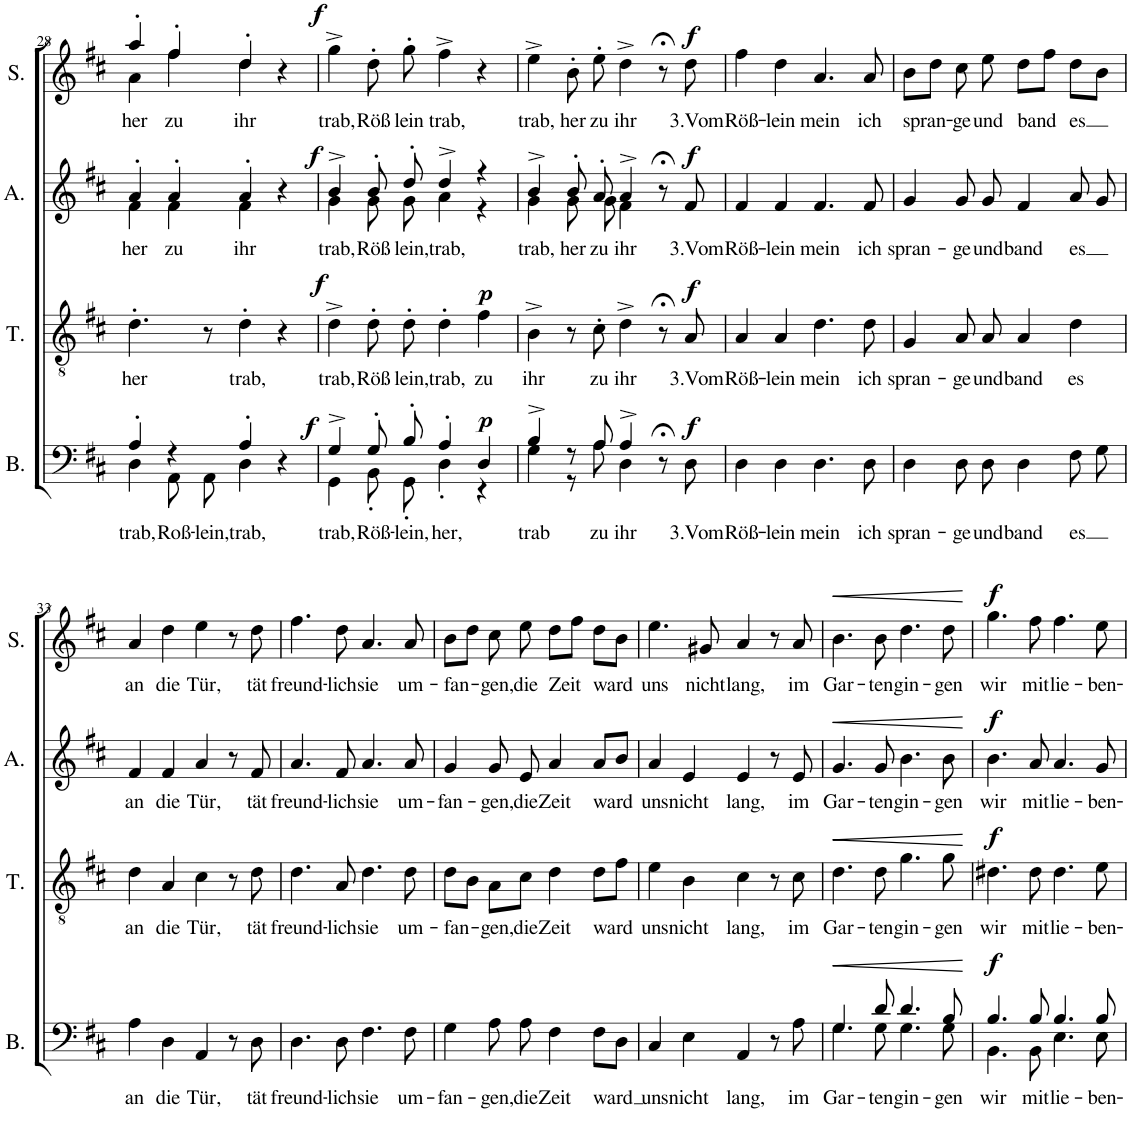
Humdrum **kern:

**kern	**text	**dynam	**kern	**text	**dynam	**kern	**text	**dynam	**kern	**text	**dynam
*part4	*part4	*part4	*part3	*part3	*part3	*part2	*part2	*part2	*part1	*part1	*part1
*staff4	*staff4	*staff4	*staff3	*staff3	*staff3	*staff2	*staff2	*staff2	*staff1	*staff1	*staff1
*I"Bass	*	*	*I"Tenor	*	*	*I"Alto	*	*	*I"Soprano	*	*
*I'B.	*	*	*I'T.	*	*	*I'A.	*	*	*I'S.	*	*
!!LO:PB:g=z
*clefF4	*	*	*clefGv2	*	*	*clefG2	*	*	*clefG2	*	*
*k[f#c#]	*	*	*k[f#c#]	*	*	*k[f#c#]	*	*	*k[f#c#]	*	*
*M4/4	*	*	*M4/4	*	*	*M4/4	*	*	*M4/4	*	*
*met(c)	*	*	*met(c)	*	*	*met(c)	*	*	*met(c)	*	*
=28	=28	=28	=28	=28	=28	=28	=28	=28	=28	=28	=28
!	!LO:LY:b	!	!	!LO:LY:b	!	!	!LO:LY:b	!	!	!LO:LY:b	!
*^	*	*	*	*	*	*^	*	*	*^	*	*
4A'/	4D\	trab,	.	4.d'\	her	.	4a'/	4f#\	her	.	4aa'/	4a\	her	.
!	!	!LO:LY:b	!	!	!	!	!	!	!LO:LY:b	!	!	!	!LO:LY:b	!
4r	8AA\	Roß-	.	.	.	.	4a'/	4f#\	zu	.	4ff#'/	4ff#\	zu	.
!	!	!LO:LY:b	!	!	!	!	!	!	!	!	!	!	!	!
.	8AA\	-lein,	.	8r	.	.	.	.	.	.	.	.	.	.
!	!	!LO:LY:b	!	!	!LO:LY:b	!	!	!	!LO:LY:b	!	!	!	!LO:LY:b	!
4A'/	4D\	trab,	.	4d'\	trab,	.	4a'/	4f#\	ihr	.	4dd'/	4dd\	ihr	.
4r	4ryy	.	.	4r	.	.	4r	4ryy	.	.	4r	4ryy	.	.
=29	=29	=29	=29	=29	=29	=29	=29	=29	=29	=29	=29	=29	=29	=29
!	!	!LO:LY:b	!LO:DY:a	!	!LO:LY:b	!LO:DY:a	!	!	!LO:LY:b	!LO:DY:a	!	!	!LO:LY:b	!LO:DY:a
*	*	*	*	*	*	*	*	*	*	*	*v	*v	*	*
4G^>/	4GG\	-trab,	f	4d^\	trab,	f	4b^>/	4g\	trab,	f	4gg^\	trab,	f
!	!	!LO:LY:b	!	!	!LO:LY:b	!	!	!	!LO:LY:b	!	!	!LO:LY:b	!
8G'/	8BB'\	Röß-	.	8d'\	Röß	.	8b'/	8g\	Röß	.	8dd'\	Röß	.
!	!	!LO:LY:b	!	!	!LO:LY:b	!	!	!	!LO:LY:b	!	!	!LO:LY:b	!
8B'/	8GG'\	-lein,	.	8d'\	lein,	.	8dd'/	8g\	lein,	.	8gg'\	lein	.
!	!	!LO:LY:b	!	!	!LO:LY:b	!	!	!	!LO:LY:b	!	!	!LO:LY:b	!
4A'/	4D'\	her,	.	4d'\	trab,	.	4dd^/	4a\	trab,	.	4ff#^\	trab,	.
!	!	!	!LO:DY:a	!	!LO:LY:b	!LO:DY:a	!	!	!	!	!	!	!
4D/	4r	.	p	4f#\	zu	p	4r	4r	.	.	4r	.	.
=30	=30	=30	=30	=30	=30	=30	=30	=30	=30	=30	=30	=30	=30
!	!	!LO:LY:b	!	!	!LO:LY:b	!	!	!	!LO:LY:b	!	!	!LO:LY:b	!
4B^/	4G\	trab	.	4B^\	ihr	.	4b^/	4g\	trab,	.	4ee^\	trab,	.
!	!	!	!	!	!	!	!	!	!LO:LY:b	!	!	!LO:LY:b	!
8r	8r	.	.	8r	.	.	8b'/	8g\	her	.	8b'\	her	.
!	!	!LO:LY:b	!	!	!LO:LY:b	!	!	!	!LO:LY:b	!	!	!LO:LY:b	!
8A/	8A\	zu	.	8c#'\	zu	.	8a'/	8g\	zu	.	8ee'\	zu	.
!	!	!LO:LY:b	!	!	!LO:LY:b	!	!	!	!LO:LY:b	!	!	!LO:LY:b	!
4A^/	4D\	ihr	.	4d^\	ihr	.	4a^/	4f#\	ihr	.	4dd^\	ihr	.
8r;<	4ryy	.	.	8r;<	.	.	8r;<	4ryy	.	.	8r;<	.	.
!	!	!LO:LY:b	!LO:DY:a	!	!LO:LY:b	!LO:DY:a	!	!	!LO:LY:b	!LO:DY:a	!	!LO:LY:b	!LO:DY:a
8D\	.	3.Vom	f	8A/	3.Vom	f	8f#/	.	3.Vom	f	8dd\	3.Vom	f
*v	*v	*	*	*	*	*	*v	*v	*	*	*	*	*
=31	=31	=31	=31	=31	=31	=31	=31	=31	=31	=31	=31
!	!LO:LY:b	!	!	!LO:LY:b	!	!	!LO:LY:b	!	!	!LO:LY:b	!
4D\	Röß-	.	4A/	Röß-	.	4f#/	Röß-	.	4ff#\	Röß-	.
!	!LO:LY:b	!	!	!LO:LY:b	!	!	!LO:LY:b	!	!	!LO:LY:b	!
4D\	-lein	.	4A/	-lein	.	4f#/	-lein	.	4dd\	-lein	.
!	!LO:LY:b	!	!	!LO:LY:b	!	!	!LO:LY:b	!	!	!LO:LY:b	!
4.D\	mein	.	4.d\	mein	.	4.f#/	mein	.	4.a/	mein	.
!	!LO:LY:b	!	!	!LO:LY:b	!	!	!LO:LY:b	!	!	!LO:LY:b	!
8D\	ich	.	8d\	ich	.	8f#/	ich	.	8a/	ich	.
=32	=32	=32	=32	=32	=32	=32	=32	=32	=32	=32	=32
!	!LO:LY:b	!	!	!LO:LY:b	!	!	!LO:LY:b	!	!	!LO:LY:b	!
4D\	spran-	.	4G/	spran-	.	4g/	spran-	.	8b\L	spran-	.
.	.	.	.	.	.	.	.	.	8dd\J	.	.
!	!LO:LY:b	!	!	!LO:LY:b	!	!	!LO:LY:b	!	!	!LO:LY:b	!
8D\	-ge	.	8A/	-ge	.	8g/	-ge	.	8cc#\	-ge	.
!	!LO:LY:b	!	!	!LO:LY:b	!	!	!LO:LY:b	!	!	!LO:LY:b	!
8D\	und	.	8A/	und	.	8g/	und	.	8ee\	und	.
!	!LO:LY:b	!	!	!LO:LY:b	!	!	!LO:LY:b	!	!	!LO:LY:b	!
4D\	band	.	4A/	band	.	4f#/	band	.	8dd\L	band	.
.	.	.	.	.	.	.	.	.	8ff#\J	.	.
!	!LO:LY:b	!	!	!LO:LY:b	!	!	!LO:LY:b	!	!	!LO:LY:b	!
8F#\	es	.	4d\	es	.	8a/	es	.	8dd\L	es	.
8G\	.	.	.	.	.	8g/	.	.	8b\J	.	.
!!LO:LB:g=z
=33	=33	=33	=33	=33	=33	=33	=33	=33	=33	=33	=33
!	!LO:LY:b	!	!	!LO:LY:b	!	!	!LO:LY:b	!	!	!LO:LY:b	!
4A\	an	.	4d\	an	.	4f#/	an	.	4a/	an	.
!	!LO:LY:b	!	!	!LO:LY:b	!	!	!LO:LY:b	!	!	!LO:LY:b	!
4D\	die	.	4A/	die	.	4f#/	die	.	4dd\	die	.
!	!LO:LY:b	!	!	!LO:LY:b	!	!	!LO:LY:b	!	!	!LO:LY:b	!
4AA/	Tür,	.	4c#\	Tür,	.	4a/	Tür,	.	4ee\	Tür,	.
8r	.	.	8r	.	.	8r	.	.	8r	.	.
!	!LO:LY:b	!	!	!LO:LY:b	!	!	!LO:LY:b	!	!	!LO:LY:b	!
8D\	tät	.	8d\	tät	.	8f#/	tät	.	8dd\	tät	.
=34	=34	=34	=34	=34	=34	=34	=34	=34	=34	=34	=34
!	!LO:LY:b	!	!	!LO:LY:b	!	!	!LO:LY:b	!	!	!LO:LY:b	!
4.D\	freund-	.	4.d\	freund-	.	4.a/	freund-	.	4.ff#\	freund-	.
!	!LO:LY:b	!	!	!LO:LY:b	!	!	!LO:LY:b	!	!	!LO:LY:b	!
8D\	-lich	.	8A/	-lich	.	8f#/	-lich	.	8dd\	-lich	.
!	!LO:LY:b	!	!	!LO:LY:b	!	!	!LO:LY:b	!	!	!LO:LY:b	!
4.F#\	sie	.	4.d\	sie	.	4.a/	sie	.	4.a/	sie	.
!	!LO:LY:b	!	!	!LO:LY:b	!	!	!LO:LY:b	!	!	!LO:LY:b	!
8F#\	um-	.	8d\	um-	.	8a/	um-	.	8a/	um-	.
=35	=35	=35	=35	=35	=35	=35	=35	=35	=35	=35	=35
!	!LO:LY:b	!	!	!LO:LY:b	!	!	!LO:LY:b	!	!	!LO:LY:b	!
4G\	-fan-	.	8d\L	-fan-	.	4g/	-fan-	.	8b\L	-fan-	.
.	.	.	8B\J	.	.	.	.	.	8dd\J	.	.
!	!LO:LY:b	!	!	!LO:LY:b	!	!	!LO:LY:b	!	!	!LO:LY:b	!
8A\	-gen,	.	8A\L	-gen,	.	8g/	-gen,	.	8cc#\	-gen,	.
!	!LO:LY:b	!	!	!LO:LY:b	!	!	!LO:LY:b	!	!	!LO:LY:b	!
8A\	die	.	8c#\J	die	.	8e/	die	.	8ee\	die	.
!	!LO:LY:b	!	!	!LO:LY:b	!	!	!LO:LY:b	!	!	!LO:LY:b	!
4F#\	Zeit	.	4d\	Zeit	.	4a/	Zeit	.	8dd\L	Zeit	.
.	.	.	.	.	.	.	.	.	8ff#\J	.	.
!	!LO:LY:b	!	!	!LO:LY:b	!	!	!LO:LY:b	!	!	!LO:LY:b	!
8F#\L	ward	.	8d\L	ward	.	8a/L	ward	.	8dd\L	ward	.
8D\J	.	.	8f#\J	.	.	8b/J	.	.	8b\J	.	.
=36	=36	=36	=36	=36	=36	=36	=36	=36	=36	=36	=36
!	!LO:LY:b	!	!	!LO:LY:b	!	!	!LO:LY:b	!	!	!LO:LY:b	!
4C#/	uns	.	4e\	uns	.	4a/	uns	.	4.ee\	uns	.
!	!LO:LY:b	!	!	!LO:LY:b	!	!	!LO:LY:b	!	!	!	!
4E\	nicht	.	4B\	nicht	.	4e/	nicht	.	.	.	.
!	!	!	!	!	!	!	!	!	!	!LO:LY:b	!
.	.	.	.	.	.	.	.	.	8g#X/	nicht	.
!	!LO:LY:b	!	!	!LO:LY:b	!	!	!LO:LY:b	!	!	!LO:LY:b	!
4AA/	lang,	.	4c#\	lang,	.	4e/	lang,	.	4a/	lang,	.
8r	.	.	8r	.	.	8r	.	.	8r	.	.
!	!LO:LY:b	!	!	!LO:LY:b	!	!	!LO:LY:b	!	!	!LO:LY:b	!
8A\	im	.	8c#\	im	.	8e/	im	.	8a/	im	.
=37	=37	=37	=37	=37	=37	=37	=37	=37	=37	=37	=37
!	!LO:LY:b	!LO:HP:b	!	!LO:LY:b	!LO:HP:b	!	!LO:LY:b	!LO:HP:b	!	!LO:LY:b	!LO:HP:b
*^	*	*	*	*	*	*	*	*	*	*	*
4.G/	4.G\	Gar-	<	4.d\	Gar-	<	4.g/	Gar-	<	4.b\	Gar-	<
!	!	!LO:LY:b	!	!	!LO:LY:b	!	!	!LO:LY:b	!	!	!LO:LY:b	!
8d/	8G\	-ten	.	8d\	-ten	.	8g/	-ten	.	8b\	-ten	.
!	!	!LO:LY:b	!	!	!LO:LY:b	!	!	!LO:LY:b	!	!	!LO:LY:b	!
4.d/	4.G\	gin-	.	4.g\	gin-	.	4.b\	gin-	.	4.dd\	gin-	.
!	!	!LO:LY:b	!	!	!LO:LY:b	!	!	!LO:LY:b	!	!	!LO:LY:b	!
8B/	8G\	-gen	.	8g\	-gen	.	8b\	-gen	.	8dd\	-gen	.
*v	*v	*	*	*	*	*	*	*	*	*	*	*
.	.	[	.	.	[	.	.	[	.	.	[
=38	=38	=38	=38	=38	=38	=38	=38	=38	=38	=38	=38
!	!LO:LY:b	!LO:DY:a	!	!LO:LY:b	!LO:DY:a	!	!LO:LY:b	!LO:DY:a	!	!LO:LY:b	!LO:DY:a
*^	*	*	*	*	*	*	*	*	*	*	*
4.B/	4.BB\	wir	f	4.d#X\	wir	f	4.b\	wir	f	4.gg\	wir	f
!	!	!LO:LY:b	!	!	!LO:LY:b	!	!	!LO:LY:b	!	!	!LO:LY:b	!
8B/	8BB\	mit	.	8d#\	mit	.	8a/	mit	.	8ff#\	mit	.
!	!	!LO:LY:b	!	!	!LO:LY:b	!	!	!LO:LY:b	!	!	!LO:LY:b	!
4.B/	4.E\	lie-	.	4.d#\	lie-	.	4.a/	lie-	.	4.ff#\	lie-	.
!	!	!LO:LY:b	!	!	!LO:LY:b	!	!	!LO:LY:b	!	!	!LO:LY:b	!
8B/	8E\	-ben-	.	8e\	-ben-	.	8g/	-ben-	.	8ee\	-ben-	.
*v	*v	*	*	*	*	*	*	*	*	*	*	*
=	=	=	=	=	=	=	=	=	=	=	=
*-	*-	*-	*-	*-	*-	*-	*-	*-	*-	*-	*-
